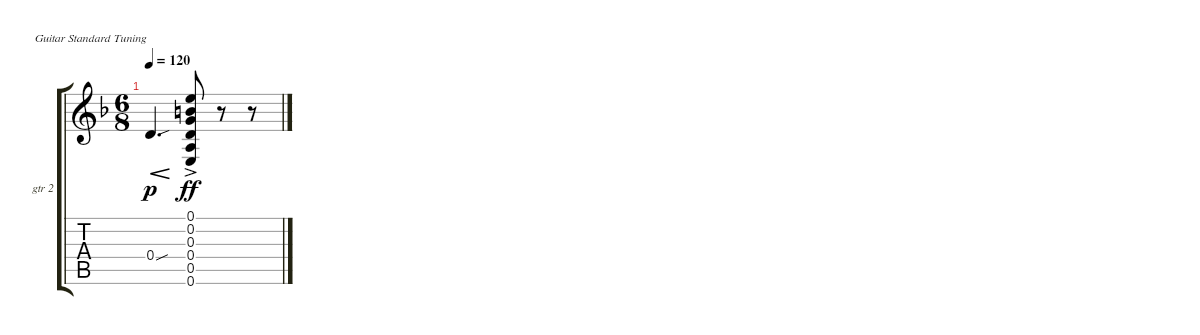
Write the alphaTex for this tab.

\bracketExtendMode groupsimilarinstruments
\firstSystemTrackNameOrientation horizontal
\otherSystemsTrackNameOrientation horizontal
\track ("gtr 2" "gtr 2") {instrument acousticguitarnylon}
\staff {score tabs}
\tuning (E4 B3 G3 D3 A2 E2)
\ts (6 8)
\tempo 120
\clef g2
\ks dminor
0.4{sou}.4{d cre dy p} (0.1{ac} 0.2{ac} 0.3{ac} 0.4{ac} 0.5{ac} 0.6{ac}).8{dy ff} r.8 r.8
